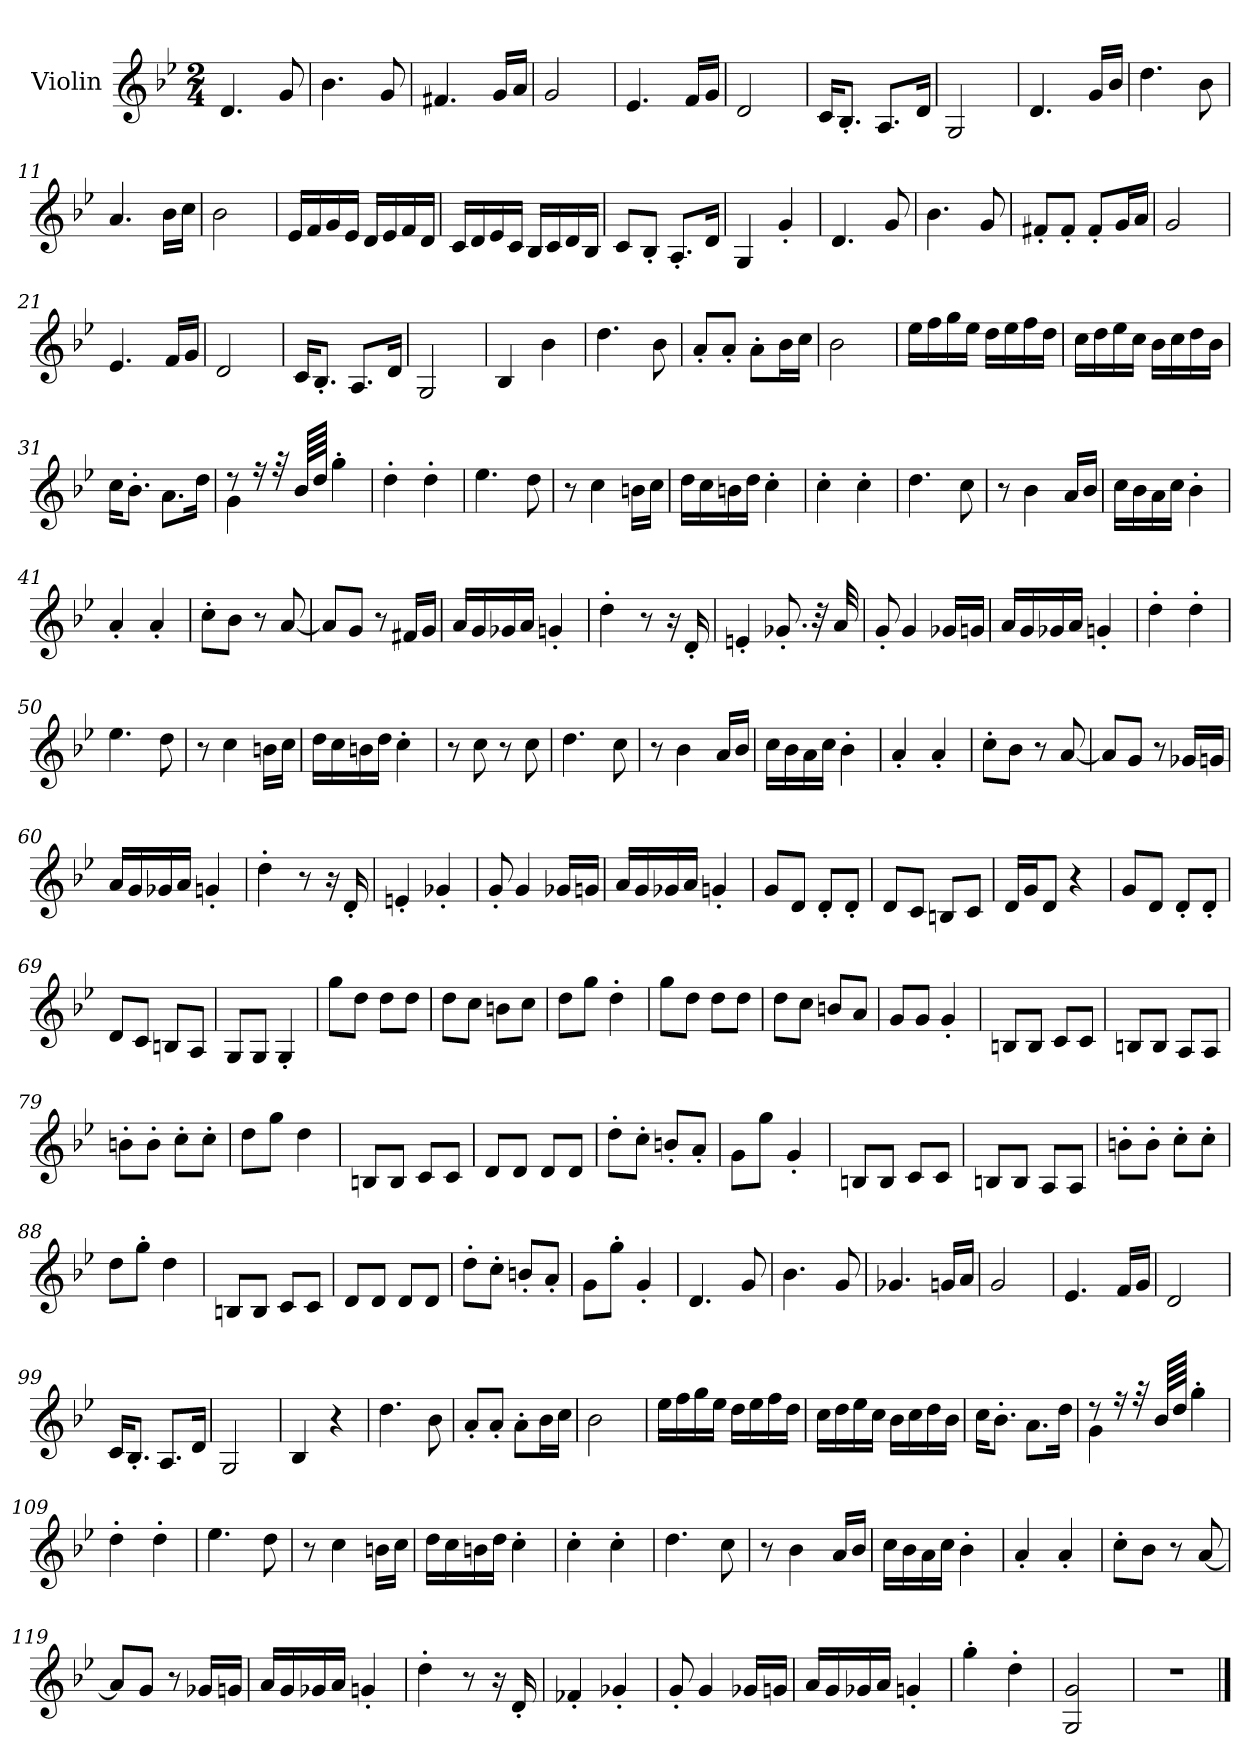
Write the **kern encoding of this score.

**kern
*part1
*staff1
*I"Violin
*I'Vln.
*clefG2
*k[b-e-]
*M2/4
*MM130
=1
4.d/
8g/
=2
4.b-\
8g/
=3
4.f#X/
16g/LL
16a/JJ
=4
2g/
=5
4.e-/
16f/LL
16g/JJ
=6
2d/
=7
16c/KL
8.B-'/J
8.A/L
16d/Jk
=8
2G/
=9
4.d/
16g/LL
16b-/JJ
=10
4.dd\
8b-\
=11
4.a/
16b-\LL
16cc\JJ
=12
2b-\
!!LO:LB:g=z
=13
16e-/LL
16f/
16g/
16e-/JJ
16d/LL
16e-/
16f/
16d/JJ
=14
16c/LL
16d/
16e-/
16c/JJ
16B-/LL
16c/
16d/
16B-/JJ
=15
8c/L
8B-'/J
8.A'/L
16d/Jk
=16
4G/
4g'/
=17
4.d/
8g/
=18
4.b-\
8g/
=19
8f#X'/L
8f#'/J
8f#'/L
16g/L
16a/JJ
=20
2g/
=21
4.e-/
16f/LL
16g/JJ
=22
2d/
!!LO:LB:g=z
=23
16c/KL
8.B-'/J
8.A/L
16d/Jk
=24
2G/
=25
4B-/
4b-\
=26
4.dd\
8b-\
=27
8a'/L
8a'/J
8a'\L
16b-\L
16cc\JJ
=28
2b-\
=29
16ee-\LL
16ff\
16gg\
16ee-\JJ
16dd\LL
16ee-\
16ff\
16dd\JJ
=30
16cc\LL
16dd\
16ee-\
16cc\JJ
16b-\LL
16cc\
16dd\
16b-\JJ
=31
16cc\KL
8.b-'\J
8.a\L
16dd\Jk
!!LO:LB:g=z
=32
*^
8r	4g\
16r	.
32r	.
64b-/LLLL	.
64dd/JJJJ	.
4gg'\	4ryy
*v	*v
=33
4dd'\
4dd'\
=34
4.ee-\
8dd\
=35
8r
4cc\
16bn\LL
16cc\JJ
=36
16dd\LL
16cc\
16bn\
16dd\JJ
4cc'\
=37
4cc'\
4cc'\
=38
4.dd\
8cc\
=39
8r
4b-\
16a/LL
16b-/JJ
=40
16cc\LL
16b-\
16a\
16cc\JJ
4b-'\
=41
4a'/
4a'/
=42
8cc'\L
8b-\J
8r
[8a/
!!LO:LB:g=z
=43
8a/L]
8g/J
8r
16f#X/LL
16g/JJ
=44
16a/LL
16g/
16g-X/
16a/JJ
4gn'/
=45
4dd'\
8r
16r
16d'/
=46
4en'/
8.g-X'/
32r
32a/
=47
8g'/
4g/
16g-X/LL
16gn/JJ
=48
16a/LL
16g/
16g-X/
16a/JJ
4gn'/
=49
4dd'\
4dd'\
=50
4.ee-\
8dd\
=51
8r
4cc\
16bn\LL
16cc\JJ
!!LO:LB:g=z
=52
16dd\LL
16cc\
16bn\
16dd\JJ
4cc'\
=53
8r
8cc\
8r
8cc\
=54
4.dd\
8cc\
=55
8r
4b-\
16a/LL
16b-/JJ
=56
16cc\LL
16b-\
16a\
16cc\JJ
4b-'\
=57
4a'/
4a'/
=58
8cc'\L
8b-\J
8r
[8a/
=59
8a/L]
8g/J
8r
16g-X/LL
16gn/JJ
=60
16a/LL
16g/
16g-X/
16a/JJ
4gn'/
=61
4dd'\
8r
16r
16d'/
!!LO:LB:g=z
=62
4en'/
4g-X'/
=63
8g'/
4g/
16g-X/LL
16gn/JJ
=64
16a/LL
16g/
16g-X/
16a/JJ
4gn'/
=65
8g/L
8d/J
8d'/L
8d'/J
=66
8d/L
8c/J
8Bn/L
8c/J
=67
16d/LL
16g/J
8d/J
4r
=68
8g/L
8d/J
8d'/L
8d'/J
=69
8d/L
8c/J
8Bn/L
8A/J
=70
8G/L
8G/J
4G'/
!!LO:LB:g=z
=71
8gg\L
8dd\J
8dd\L
8dd\J
=72
8dd\L
8cc\J
8bn\L
8cc\J
=73
8dd\L
8gg\J
4dd'\
=74
8gg\L
8dd\J
8dd\L
8dd\J
=75
8dd\L
8cc\J
8bn/L
8a/J
=76
8g/L
8g/J
4g'/
=77
8Bn/L
8B/J
8c/L
8c/J
=78
8Bn/L
8B/J
8A/L
8A/J
=79
8bn'\L
8b'\J
8cc'\L
8cc'\J
=80
8dd\L
8gg\J
4dd\
!!LO:LB:g=z
=81
8Bn/L
8B/J
8c/L
8c/J
=82
8d/L
8d/J
8d/L
8d/J
=83
8dd'\L
8cc'\J
8bn'/L
8a'/J
=84
8g\L
8gg\J
4g'/
=85
8Bn/L
8B/J
8c/L
8c/J
=86
8Bn/L
8B/J
8A/L
8A/J
=87
8bn'\L
8b'\J
8cc'\L
8cc'\J
=88
8dd\L
8gg'\J
4dd\
=89
8Bn/L
8B/J
8c/L
8c/J
!!LO:LB:g=z
=90
8d/L
8d/J
8d/L
8d/J
=91
8dd'\L
8cc'\J
8bn'/L
8a'/J
=92
8g\L
8gg'\J
4g'/
=93
4.d/
8g/
=94
4.b-\
8g/
=95
4.g-X/
16gn/LL
16a/JJ
=96
2g/
=97
4.e-/
16f/LL
16g/JJ
=98
2d/
=99
16c/KL
8.B-'/J
8.A/L
16d/Jk
=100
2G/
=101
4B-/
4r
=102
4.dd\
8b-\
!!LO:PB:g=z
=103
8a'/L
8a'/J
8a'\L
16b-\L
16cc\JJ
=104
2b-\
=105
16ee-\LL
16ff\
16gg\
16ee-\JJ
16dd\LL
16ee-\
16ff\
16dd\JJ
=106
16cc\LL
16dd\
16ee-\
16cc\JJ
16b-\LL
16cc\
16dd\
16b-\JJ
=107
16cc\KL
8.b-'\J
8.a\L
16dd\Jk
=108
*^
8r	4g\
16r	.
32r	.
64b-/LLLL	.
64dd/JJJJ	.
4gg'\	4ryy
*v	*v
=109
4dd'\
4dd'\
=110
4.ee-\
8dd\
=111
8r
4cc\
16bn\LL
16cc\JJ
!!LO:LB:g=z
=112
16dd\LL
16cc\
16bn\
16dd\JJ
4cc'\
=113
4cc'\
4cc'\
=114
4.dd\
8cc\
=115
8r
4b-\
16a/LL
16b-/JJ
=116
16cc\LL
16b-\
16a\
16cc\JJ
4b-'\
=117
4a'/
4a'/
=118
8cc'\L
8b-\J
8r
[8a/
=119
8a/L]
8g/J
8r
16g-X/LL
16gn/JJ
=120
16a/LL
16g/
16g-X/
16a/JJ
4gn'/
=121
4dd'\
8r
16r
16d'/
!!LO:LB:g=z
=122
4f-X'/
4g-X'/
=123
8g'/
4g/
16g-X/LL
16gn/JJ
=124
16a/LL
16g/
16g-X/
16a/JJ
4gn'/
=125
4gg'\
4dd'\
=126
2G/ 2g/
=127
2r
==
*-
